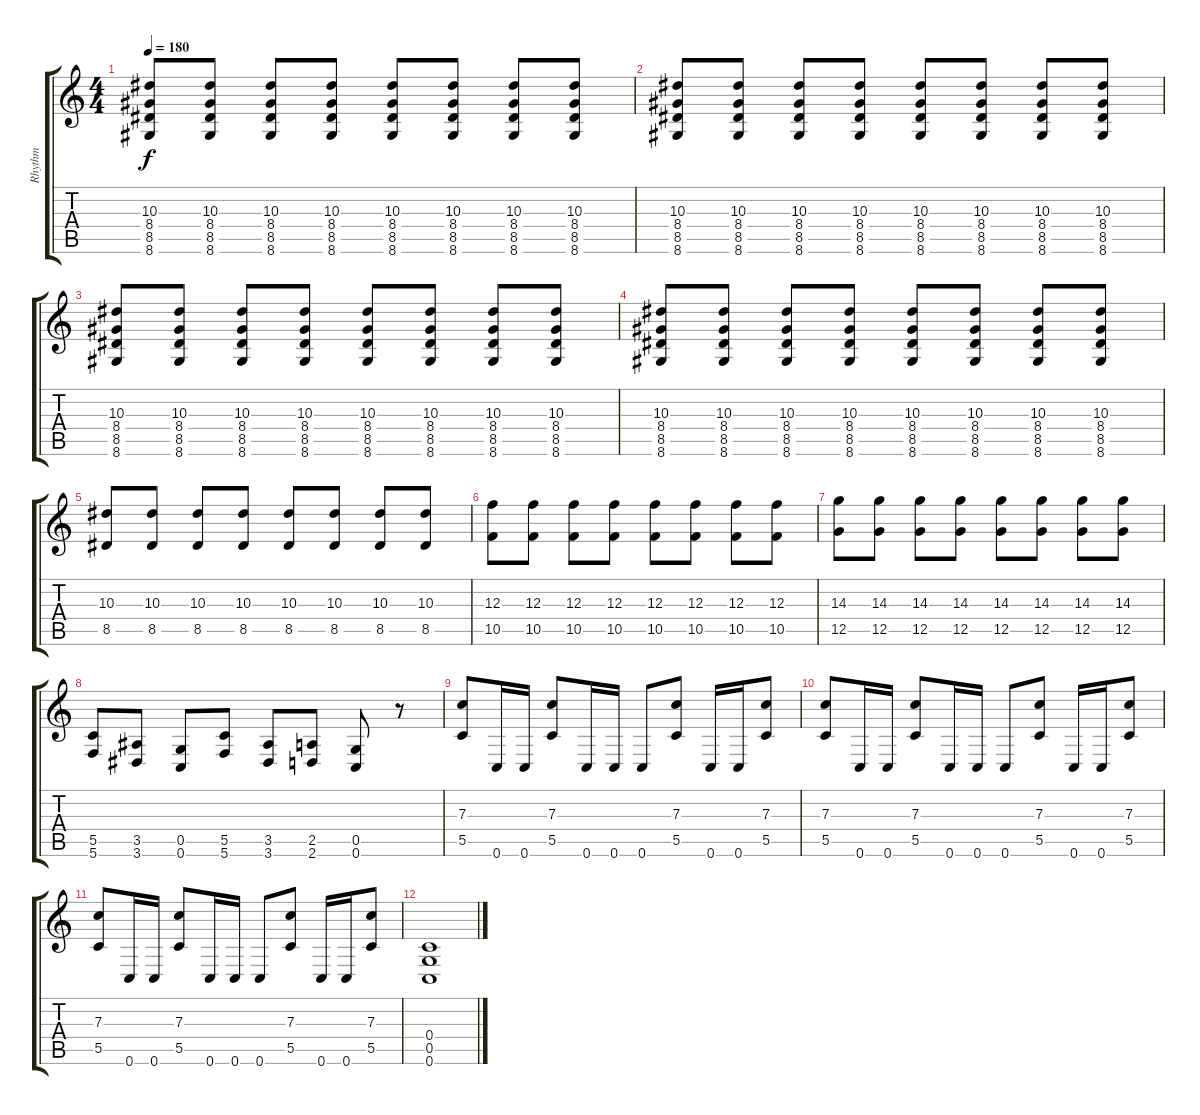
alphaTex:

\track ("Rhythm" "Rhythm") {instrument distortionguitar}
\staff {score tabs}
\tuning (D4 A3 F3 C3 G2 C2) {hide}
\ts (4 4)
\tempo 180
\clef g2
\ks c
(10.3 8.4 8.5 8.6).8{dy f} (10.3 8.4 8.5 8.6).8 (10.3 8.4 8.5 8.6).8 (10.3 8.4 8.5 8.6).8 (10.3 8.4 8.5 8.6).8 (10.3 8.4 8.5 8.6).8 (10.3 8.4 8.5 8.6).8 (10.3 8.4 8.5 8.6).8 |
(10.3 8.4 8.5 8.6).8 (10.3 8.4 8.5 8.6).8 (10.3 8.4 8.5 8.6).8 (10.3 8.4 8.5 8.6).8 (10.3 8.4 8.5 8.6).8 (10.3 8.4 8.5 8.6).8 (10.3 8.4 8.5 8.6).8 (10.3 8.4 8.5 8.6).8 |
(10.3 8.4 8.5 8.6).8 (10.3 8.4 8.5 8.6).8 (10.3 8.4 8.5 8.6).8 (10.3 8.4 8.5 8.6).8 (10.3 8.4 8.5 8.6).8 (10.3 8.4 8.5 8.6).8 (10.3 8.4 8.5 8.6).8 (10.3 8.4 8.5 8.6).8 |
(10.3 8.4 8.5 8.6).8 (10.3 8.4 8.5 8.6).8 (10.3 8.4 8.5 8.6).8 (10.3 8.4 8.5 8.6).8 (10.3 8.4 8.5 8.6).8 (10.3 8.4 8.5 8.6).8 (10.3 8.4 8.5 8.6).8 (10.3 8.4 8.5 8.6).8 |
(10.3 8.5).8 (10.3 8.5).8 (10.3 8.5).8 (10.3 8.5).8 (10.3 8.5).8 (10.3 8.5).8 (10.3 8.5).8 (10.3 8.5).8 |
(12.3 10.5).8 (12.3 10.5).8 (12.3 10.5).8 (12.3 10.5).8 (12.3 10.5).8 (12.3 10.5).8 (12.3 10.5).8 (12.3 10.5).8 |
(14.3 12.5).8 (14.3 12.5).8 (14.3 12.5).8 (14.3 12.5).8 (14.3 12.5).8 (14.3 12.5).8 (14.3 12.5).8 (14.3 12.5).8 |
(5.5 5.6).8 (3.5 3.6).8 (0.5 0.6).8 (5.5 5.6).8 (3.5 3.6).8 (2.5 2.6).8 (0.5 0.6).8 r.8 |
(7.3 5.5).8 0.6.16 0.6.16 (7.3 5.5).8 0.6.16 0.6.16 0.6.8 (7.3 5.5).8 0.6.16 0.6.16 (7.3 5.5).8 |
(7.3 5.5).8 0.6.16 0.6.16 (7.3 5.5).8 0.6.16 0.6.16 0.6.8 (7.3 5.5).8 0.6.16 0.6.16 (7.3 5.5).8 |
(7.3 5.5).8 0.6.16 0.6.16 (7.3 5.5).8 0.6.16 0.6.16 0.6.8 (7.3 5.5).8 0.6.16 0.6.16 (7.3 5.5).8 |
(0.4 0.5 0.6).1
